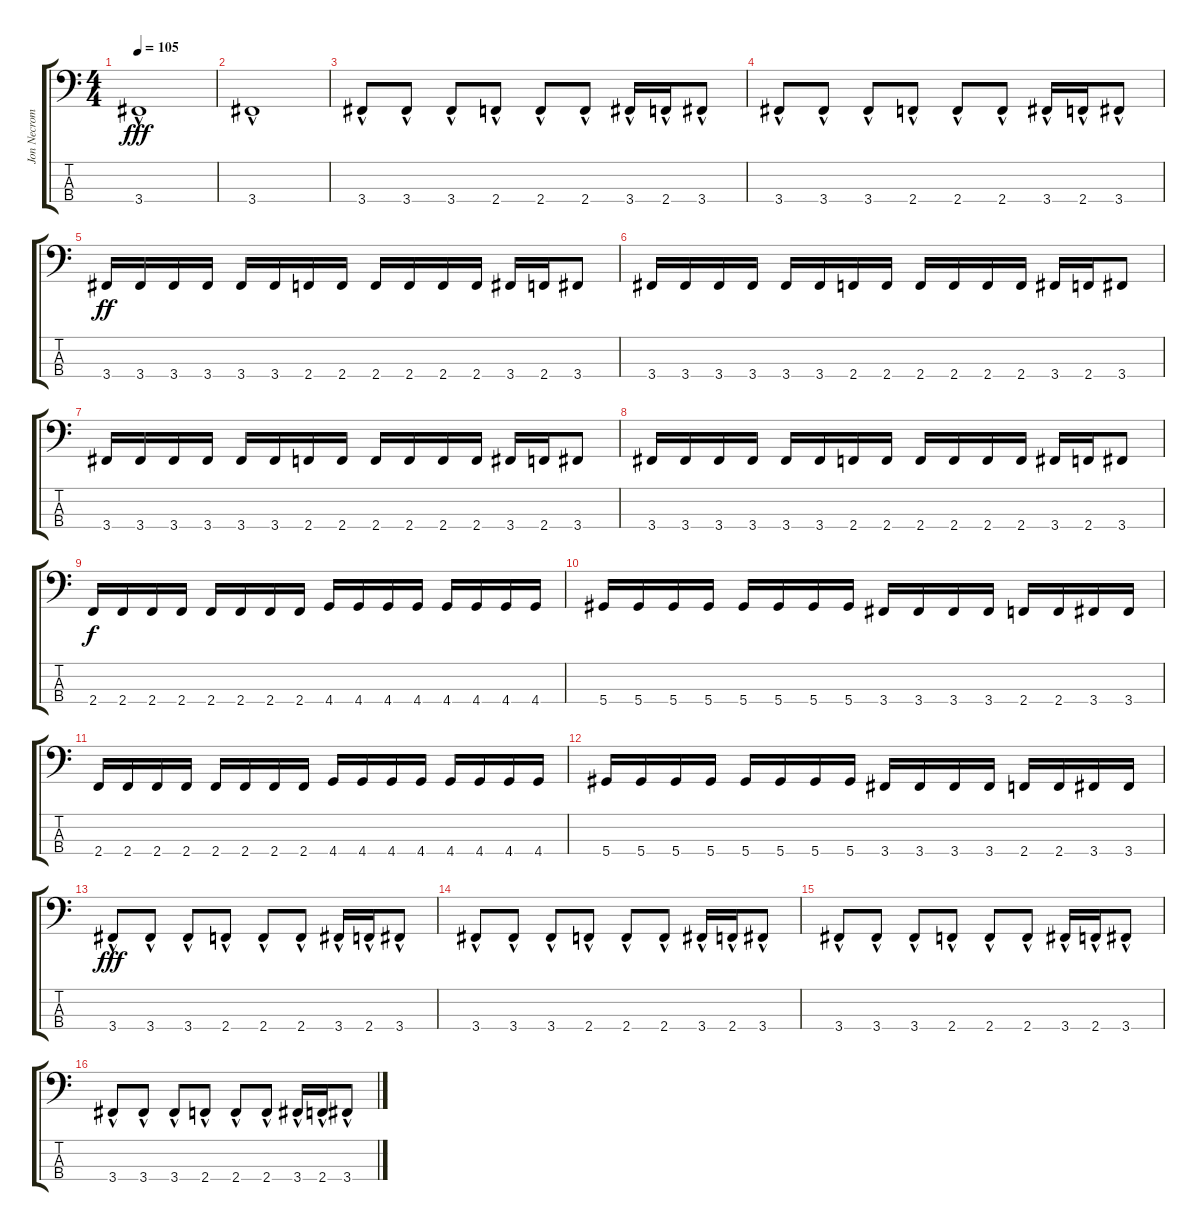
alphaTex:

\track ("Jon Necromancer " "Jon Necrom") {solo instrument electricbassfinger}
\staff {score tabs}
\tuning (Gb2 Db2 Ab1 Eb1) {hide}
\ts (4 4)
\tempo 105
\clef f4
\ks c
3.4{hac}.1{dy fff} |
3.4{hac}.1 |
3.4{hac}.8 3.4{hac}.8 3.4{hac}.8 2.4{hac}.8 2.4{hac}.8 2.4{hac}.8 3.4{hac}.16 2.4{hac}.16 3.4{hac}.8 |
3.4{hac}.8 3.4{hac}.8 3.4{hac}.8 2.4{hac}.8 2.4{hac}.8 2.4{hac}.8 3.4{hac}.16 2.4{hac}.16 3.4{hac}.8 |
3.4.16{dy ff} 3.4.16 3.4.16 3.4.16 3.4.16 3.4.16 2.4.16 2.4.16 2.4.16 2.4.16 2.4.16 2.4.16 3.4.16 2.4.16 3.4.8 |
3.4.16 3.4.16 3.4.16 3.4.16 3.4.16 3.4.16 2.4.16 2.4.16 2.4.16 2.4.16 2.4.16 2.4.16 3.4.16 2.4.16 3.4.8 |
3.4.16 3.4.16 3.4.16 3.4.16 3.4.16 3.4.16 2.4.16 2.4.16 2.4.16 2.4.16 2.4.16 2.4.16 3.4.16 2.4.16 3.4.8 |
3.4.16 3.4.16 3.4.16 3.4.16 3.4.16 3.4.16 2.4.16 2.4.16 2.4.16 2.4.16 2.4.16 2.4.16 3.4.16 2.4.16 3.4.8 |
2.4.16{dy f} 2.4.16 2.4.16 2.4.16 2.4.16 2.4.16 2.4.16 2.4.16 4.4.16 4.4.16 4.4.16 4.4.16 4.4.16 4.4.16 4.4.16 4.4.16 |
5.4.16 5.4.16 5.4.16 5.4.16 5.4.16 5.4.16 5.4.16 5.4.16 3.4.16 3.4.16 3.4.16 3.4.16 2.4.16 2.4.16 3.4.16 3.4.16 |
2.4.16 2.4.16 2.4.16 2.4.16 2.4.16 2.4.16 2.4.16 2.4.16 4.4.16 4.4.16 4.4.16 4.4.16 4.4.16 4.4.16 4.4.16 4.4.16 |
5.4.16 5.4.16 5.4.16 5.4.16 5.4.16 5.4.16 5.4.16 5.4.16 3.4.16 3.4.16 3.4.16 3.4.16 2.4.16 2.4.16 3.4.16 3.4.16 |
3.4{hac}.8{dy fff} 3.4{hac}.8 3.4{hac}.8 2.4{hac}.8 2.4{hac}.8 2.4{hac}.8 3.4{hac}.16 2.4{hac}.16 3.4{hac}.8 |
3.4{hac}.8 3.4{hac}.8 3.4{hac}.8 2.4{hac}.8 2.4{hac}.8 2.4{hac}.8 3.4{hac}.16 2.4{hac}.16 3.4{hac}.8 |
3.4{hac}.8 3.4{hac}.8 3.4{hac}.8 2.4{hac}.8 2.4{hac}.8 2.4{hac}.8 3.4{hac}.16 2.4{hac}.16 3.4{hac}.8 |
3.4{hac}.8 3.4{hac}.8 3.4{hac}.8 2.4{hac}.8 2.4{hac}.8 2.4{hac}.8 3.4{hac}.16 2.4{hac}.16 3.4{hac}.8
